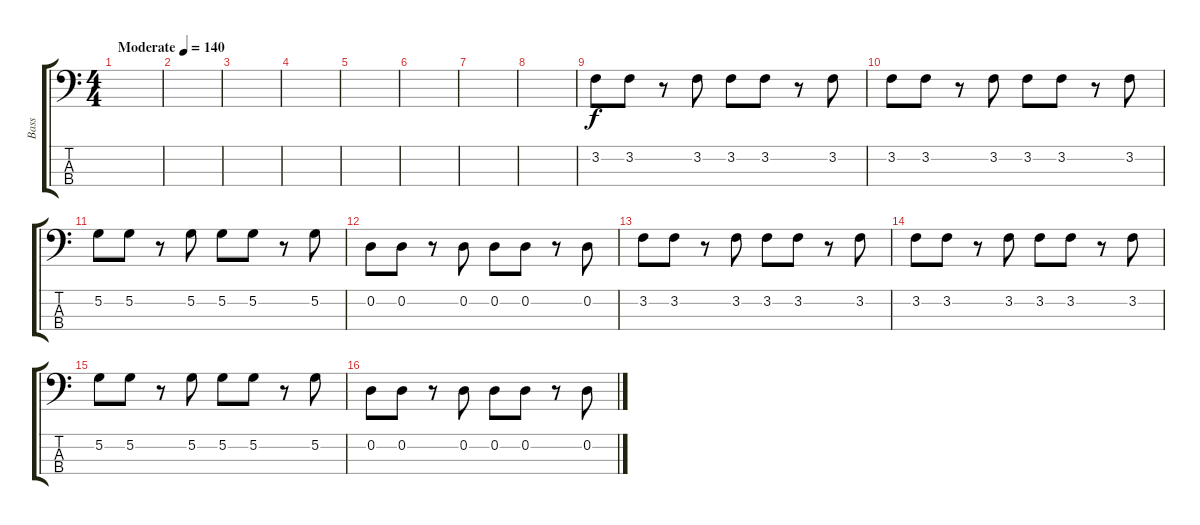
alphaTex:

\track ("Bass" "Bass") {instrument electricbassfinger}
\staff {score tabs}
\tuning (G2 D2 A1 E1) {hide}
\ts (4 4)
\tempo (140 "Moderate")
\clef f4
\ks c
|
|
|
|
|
|
|
|
3.2.8 3.2.8 r.8 3.2.8 3.2.8 3.2.8 r.8 3.2.8 |
3.2.8 3.2.8 r.8 3.2.8 3.2.8 3.2.8 r.8 3.2.8 |
5.2.8 5.2.8 r.8 5.2.8 5.2.8 5.2.8 r.8 5.2.8 |
0.2.8 0.2.8 r.8 0.2.8 0.2.8 0.2.8 r.8 0.2.8 |
3.2.8 3.2.8 r.8 3.2.8 3.2.8 3.2.8 r.8 3.2.8 |
3.2.8 3.2.8 r.8 3.2.8 3.2.8 3.2.8 r.8 3.2.8 |
5.2.8 5.2.8 r.8 5.2.8 5.2.8 5.2.8 r.8 5.2.8 |
0.2.8 0.2.8 r.8 0.2.8 0.2.8 0.2.8 r.8 0.2.8
